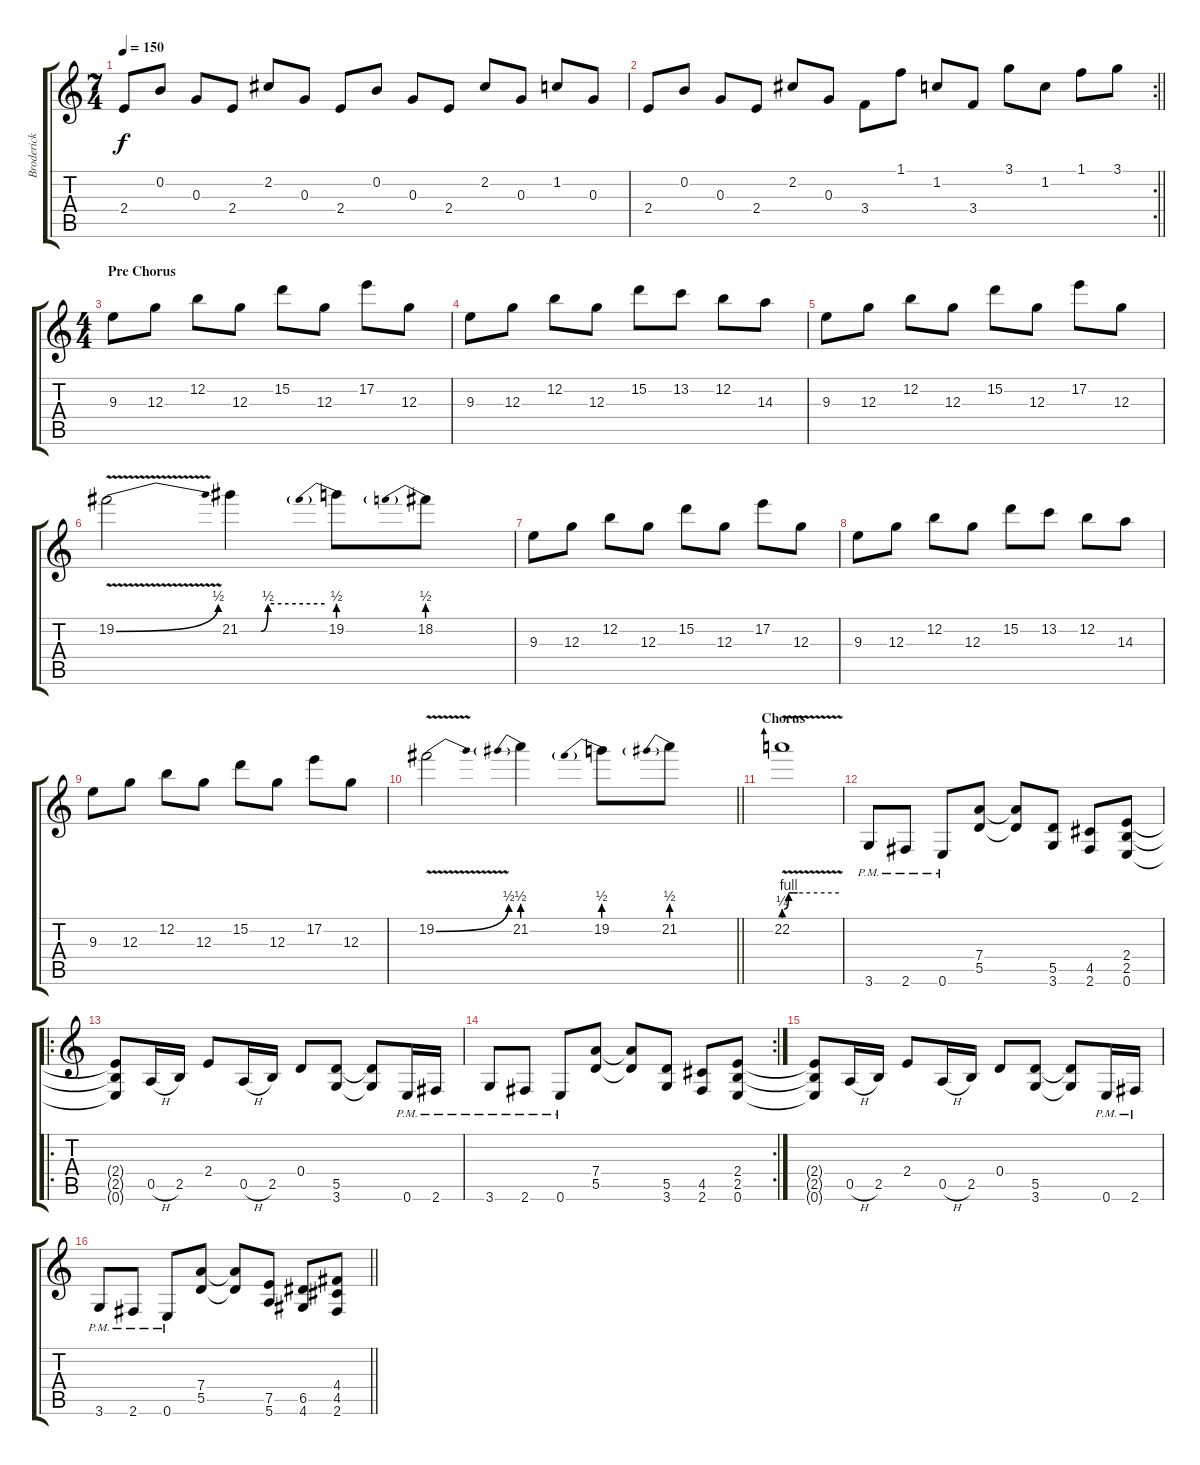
\track ("Broderick" "Broderick") {instrument distortionguitar}
\staff {score tabs}
\tuning (E4 B3 G3 D3 A2 E2) {hide}
\ts (7 4)
\tempo 150
\clef g2
\ks c
2.4.8{dy f} 0.2.8 0.3.8 2.4.8 2.2.8 0.3.8 2.4.8 0.2.8 0.3.8 2.4.8 2.2.8 0.3.8 1.2.8 0.3.8 |
\rc 2
\barLineRight lightlight
2.4.8 0.2.8 0.3.8 2.4.8 2.2.8 0.3.8 3.4.8 1.1.8 1.2.8 3.4.8 3.1.8 1.2.8 1.1.8 3.1.8 |
\ts (4 4)
\section ("" "Pre Chorus")
9.3.8{volume 16 instrument distortionguitar} 12.3.8 12.2.8 12.3.8 15.2.8 12.3.8 17.2.8 12.3.8 |
9.3.8 12.3.8 12.2.8 12.3.8 15.2.8 13.2.8 12.2.8 14.3.8 |
9.3.8 12.3.8 12.2.8 12.3.8 15.2.8 12.3.8 17.2.8 12.3.8 |
19.2{be (bend 0 0 60 2) v}.2 21.2{be (custom 0 0 15 0 20 2 60 2)}.4 19.2{be (prebend 0 2 60 2)}.8 18.2{be (prebend 0 2 60 2)}.8 |
9.3.8 12.3.8 12.2.8 12.3.8 15.2.8 12.3.8 17.2.8 12.3.8 |
9.3.8 12.3.8 12.2.8 12.3.8 15.2.8 13.2.8 12.2.8 14.3.8 |
9.3.8 12.3.8 12.2.8 12.3.8 15.2.8 12.3.8 17.2.8 12.3.8 |
\barLineRight lightlight
19.2{be (bend 0 0 60 2) v}.2 21.2{be (prebend 0 2 60 2)}.4 19.2{be (prebend 0 2 60 2)}.8 21.2{be (prebend 0 2 60 2)}.8 |
\section ("" "Chorus")
22.2{be (custom 0 1 5 4 10 4 15 4 60 4) v}.1 |
3.6{pm}.8 2.6{pm}.8 0.6{pm}.8 (7.4 5.5).8 (7.4{t} 5.5{t}).8 (5.5 3.6).8 (4.5 2.6).8 (2.4 2.5 0.6).8 |
\ro
(2.4{t} 2.5{t} 0.6{t}).8 0.5{h}.16 2.5.16 2.4.8 0.5{h}.16 2.5.16 0.4.8 (5.5 3.6).8 (5.5{t} 3.6{t}).8 0.6{pm}.16 2.6{pm}.16 |
\rc 2
3.6{pm}.8 2.6{pm}.8 0.6{pm}.8 (7.4 5.5).8 (7.4{t} 5.5{t}).8 (5.5 3.6).8 (4.5 2.6).8 (2.4 2.5 0.6).8 |
(2.4{t} 2.5{t} 0.6{t}).8 0.5{h}.16 2.5.16 2.4.8 0.5{h}.16 2.5.16 0.4.8 (5.5 3.6).8 (5.5{t} 3.6{t}).8 0.6{pm}.16 2.6{pm}.16 |
\barLineRight lightlight
3.6{pm}.8 2.6{pm}.8 0.6{pm}.8 (7.4 5.5).8 (7.4{t} 5.5{t}).8 (7.5 5.6).8 (6.5 4.6).8 (4.4 4.5 2.6).8
